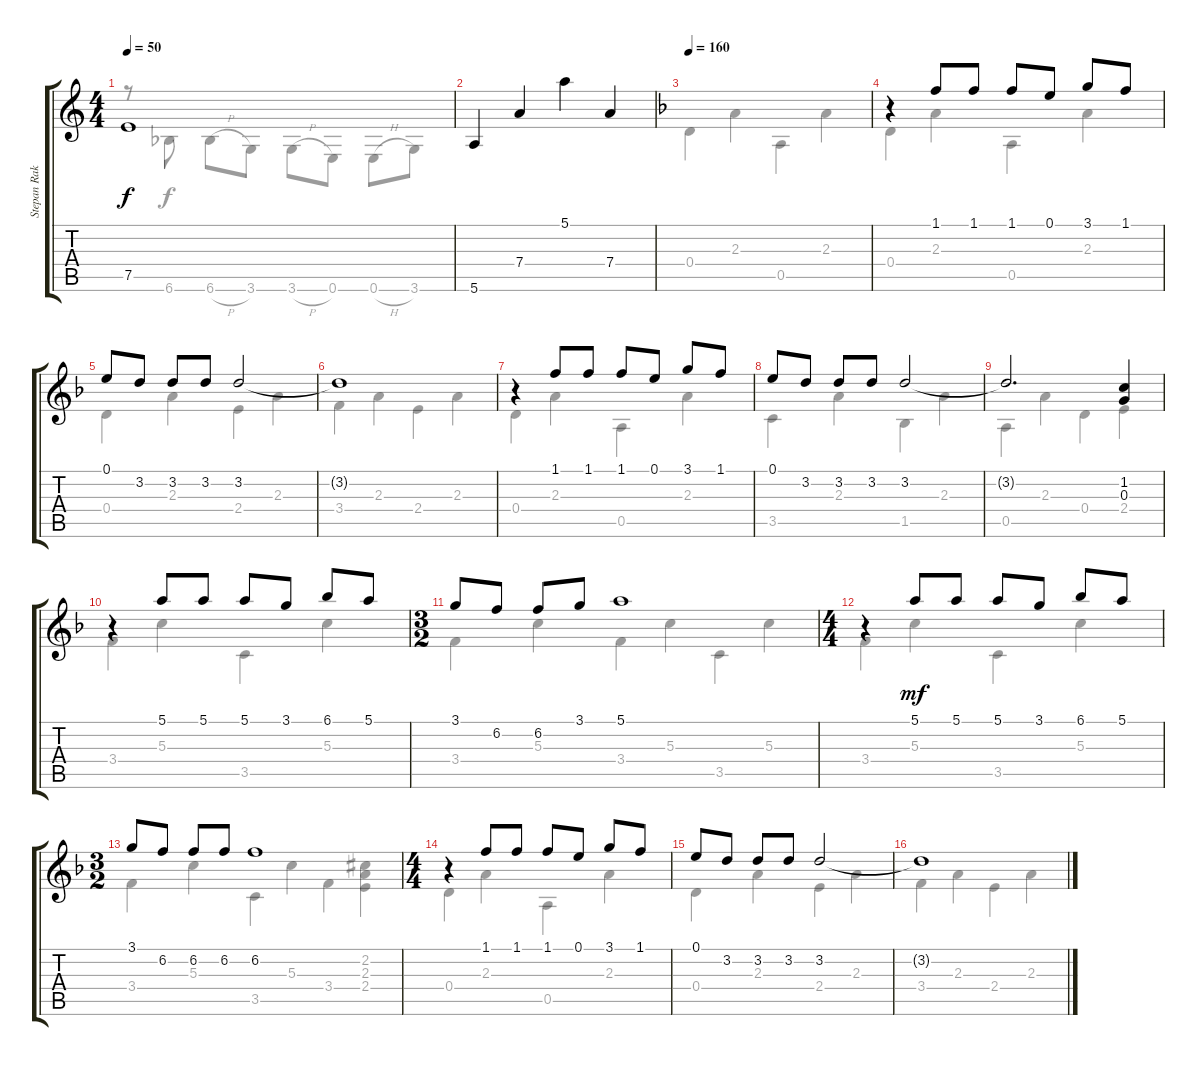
\track ("Stepan Rak" "Stepan Rak") {instrument acousticguitarnylon}
\staff {score tabs}
\tuning (E4 B3 G3 D3 A2 E2) {hide}
\voice
\ts (4 4)
\tempo 50
\clef g2
\ks c
7.5.1{dy f} |
5.6.4 7.4.4 5.1.4 7.4.4 |
\tempo 160
\ks f
|
r.4 1.1.8 1.1.8 1.1.8 0.1.8 3.1.8 1.1.8 |
0.1.8 3.2.8 3.2.8 3.2.8 3.2.2 |
3.2{t}.1 |
r.4 1.1.8 1.1.8 1.1.8 0.1.8 3.1.8 1.1.8 |
0.1.8 3.2.8 3.2.8 3.2.8 3.2.2 |
3.2{t}.2{d} (1.2 0.3).4 |
r.4 5.1.8 5.1.8 5.1.8 3.1.8 6.1.8 5.1.8 |
\ts (3 2)
3.1.8 6.2.8 6.2.8 3.1.8 5.1.1 |
\ts (4 4)
r.4 5.1.8{dy mf} 5.1.8 5.1.8 3.1.8 6.1.8 5.1.8 |
\ts (3 2)
3.1.8 6.2.8 6.2.8 6.2.8 6.2.1 |
\ts (4 4)
r.4 1.1.8 1.1.8 1.1.8 0.1.8 3.1.8 1.1.8 |
0.1.8 3.2.8 3.2.8 3.2.8 3.2.2 |
3.2{t}.1
\voice
\clef g2
\ottava regular
\simile none
\ks c
r.8{dy f} 6.6{acc b}.8 6.6{h acc b}.8 3.6.8 3.6{h}.8 0.6.8 0.6{h}.8 3.6.8 |
|
\ks f
0.4.4 2.3.4 0.5.4 2.3.4 |
0.4.4 2.3.4 0.5.4 2.3.4 |
0.4.4 2.3.4 2.4.4 2.3.4 |
3.4.4 2.3.4 2.4.4 2.3.4 |
0.4.4 2.3.4 0.5.4 2.3.4 |
3.5.4 2.3.4 1.5.4 2.3.4 |
0.5.4 2.3.4 0.4.4 2.4.4 |
3.4.4 5.3.4 3.5.4 5.3.4 |
3.4.4 5.3.4 3.4.4 5.3.4 3.5.4 5.3.4 |
3.4.4 5.3.4 3.5.4 5.3.4 |
3.4.4 5.3.4 3.5.4 5.3.4 3.4.4 (2.2{acc #} 2.3 2.4).4 |
0.4.4 2.3.4 0.5.4 2.3.4 |
0.4.4 2.3.4 2.4.4 2.3.4 |
3.4.4 2.3.4 2.4.4 2.3.4
